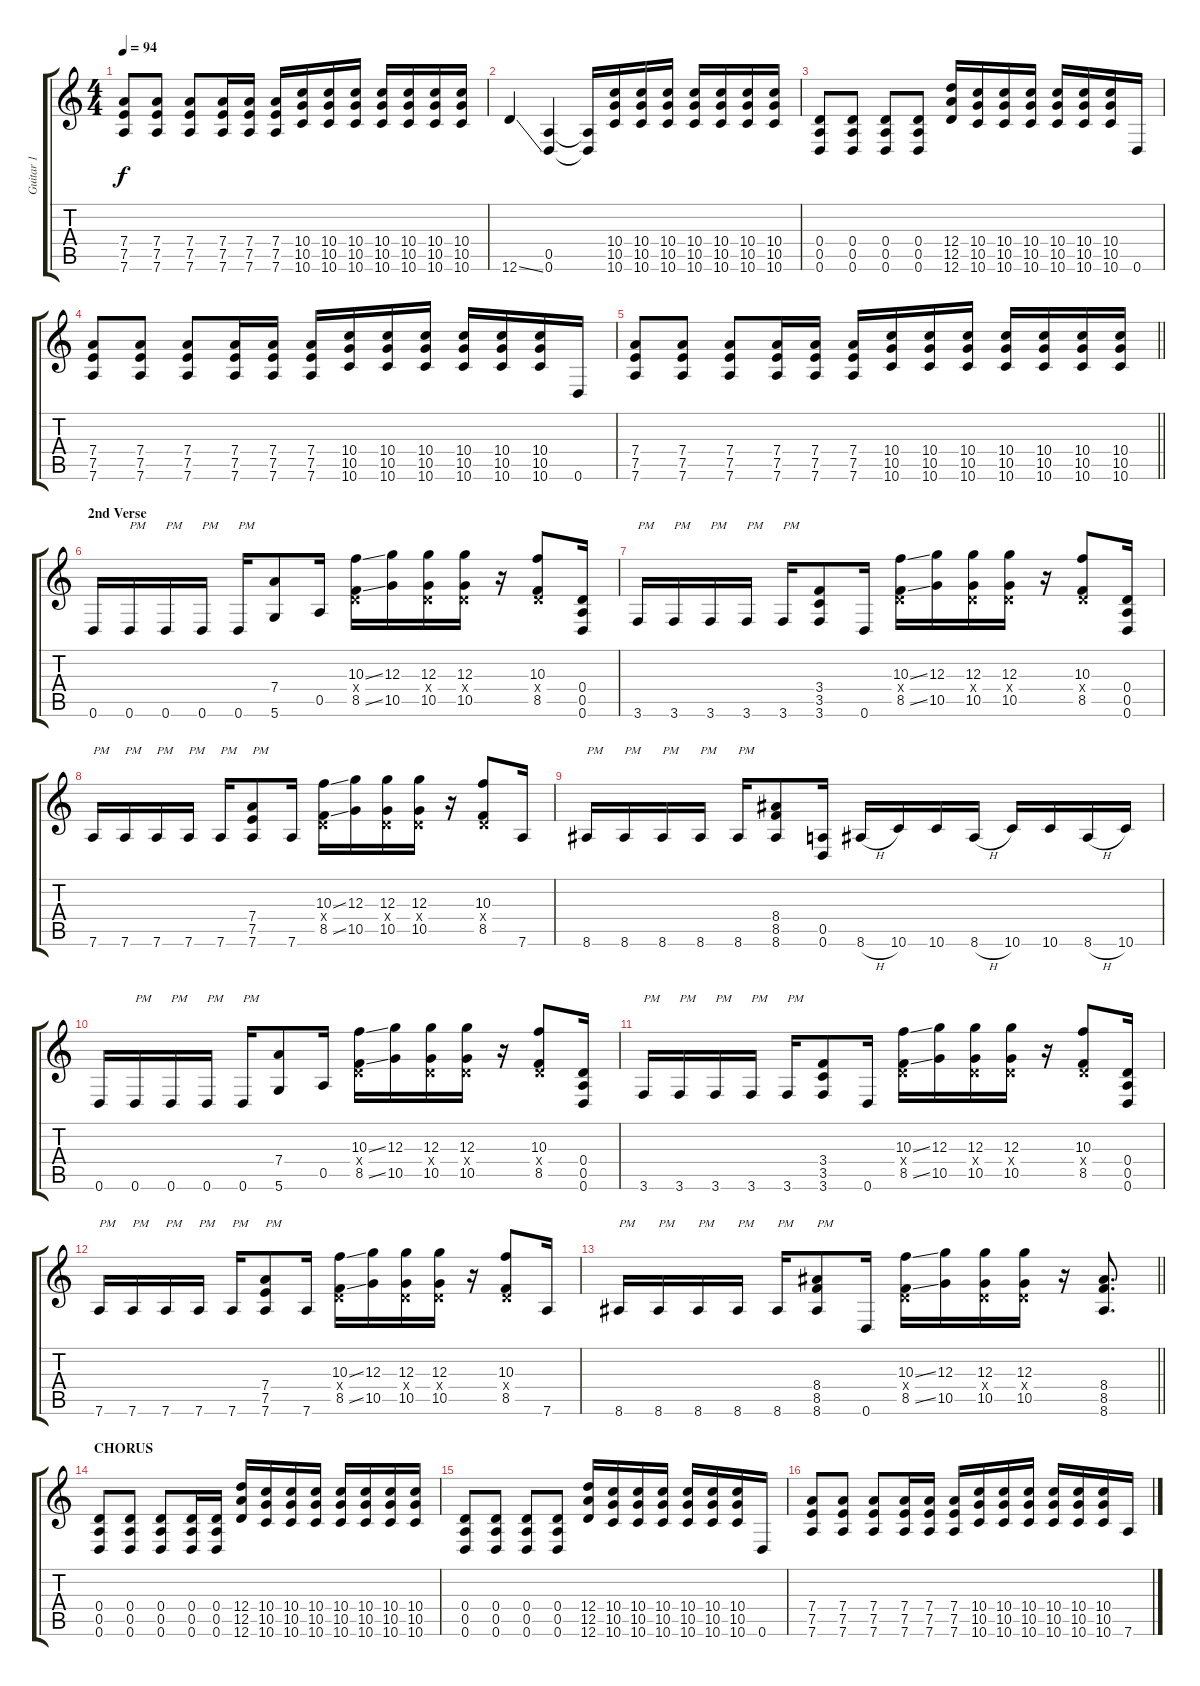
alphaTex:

\track ("Guitar 1" "Guitar 1") {instrument distortionguitar}
\staff {score tabs}
\tuning (E4 B3 G3 D3 A2 D2) {hide}
\ts (4 4)
\tempo 94
\clef g2
\ks c
(7.4 7.5 7.6).8{dy f} (7.4 7.5 7.6).8 (7.4 7.5 7.6).8 (7.4 7.5 7.6).16 (7.4 7.5 7.6).16 (7.4 7.5 7.6).16 (10.4 10.5 10.6).16 (10.4 10.5 10.6).16 (10.4 10.5 10.6).16 (10.4 10.5 10.6).16 (10.4 10.5 10.6).16 (10.4 10.5 10.6).16 (10.4 10.5 10.6).16 |
12.6{ss}.4 (0.5 0.6).4 (0.5{t} 0.6{t}).16 (10.4 10.5 10.6).16 (10.4 10.5 10.6).16 (10.4 10.5 10.6).16 (10.4 10.5 10.6).16 (10.4 10.5 10.6).16 (10.4 10.5 10.6).16 (10.4 10.5 10.6).16 |
(0.4 0.5 0.6).8 (0.4 0.5 0.6).8 (0.4 0.5 0.6).8 (0.4 0.5 0.6).8 (12.4 12.5 12.6).16 (10.4 10.5 10.6).16 (10.4 10.5 10.6).16 (10.4 10.5 10.6).16 (10.4 10.5 10.6).16 (10.4 10.5 10.6).16 (10.4 10.5 10.6).16 0.6.16 |
(7.4 7.5 7.6).8 (7.4 7.5 7.6).8 (7.4 7.5 7.6).8 (7.4 7.5 7.6).16 (7.4 7.5 7.6).16 (7.4 7.5 7.6).16 (10.4 10.5 10.6).16 (10.4 10.5 10.6).16 (10.4 10.5 10.6).16 (10.4 10.5 10.6).16 (10.4 10.5 10.6).16 (10.4 10.5 10.6).16 0.6.16 |
\barLineRight lightlight
(7.4 7.5 7.6).8 (7.4 7.5 7.6).8 (7.4 7.5 7.6).8 (7.4 7.5 7.6).16 (7.4 7.5 7.6).16 (7.4 7.5 7.6).16 (10.4 10.5 10.6).16 (10.4 10.5 10.6).16 (10.4 10.5 10.6).16 (10.4 10.5 10.6).16 (10.4 10.5 10.6).16 (10.4 10.5 10.6).16 (10.4 10.5 10.6).16 |
\section ("" "2nd Verse")
0.6.16 0.6.16{txt "PM"} 0.6.16{txt "PM"} 0.6.16{txt "PM"} 0.6.16{txt "PM"} (7.4 5.6).8 0.5.16 (10.3{ss} 0.4{x} 8.5{ss}).16 (12.3 10.5).16 (12.3 0.4{x} 10.5).16 (12.3 0.4{x} 10.5).16 r.16 (10.3 0.4{x} 8.5).8 (0.4 0.5 0.6).16 |
3.6.16{txt "PM"} 3.6.16{txt "PM"} 3.6.16{txt "PM"} 3.6.16{txt "PM"} 3.6.16{txt "PM"} (3.4 3.5 3.6).8 0.6.16 (10.3{ss} 0.4{x} 8.5{ss}).16 (12.3 10.5).16 (12.3 0.4{x} 10.5).16 (12.3 0.4{x} 10.5).16 r.16 (10.3 0.4{x} 8.5).8 (0.4 0.5 0.6).16 |
7.6.16{txt "PM"} 7.6.16{txt "PM"} 7.6.16{txt "PM"} 7.6.16{txt "PM"} 7.6.16{txt "PM"} (7.4 7.5 7.6).8{txt "PM"} 7.6.16 (10.3{ss} 0.4{x} 8.5{ss}).16 (12.3 10.5).16 (12.3 0.4{x} 10.5).16 (12.3 0.4{x} 10.5).16 r.16 (10.3 0.4{x} 8.5).8 7.6.16 |
8.6.16{txt "PM"} 8.6.16{txt "PM"} 8.6.16{txt "PM"} 8.6.16{txt "PM"} 8.6.16{txt "PM"} (8.4 8.5 8.6).8 (0.5 0.6).16 8.6{h}.16 10.6.16 10.6.16 8.6{h}.16 10.6.16 10.6.16 8.6{h}.16 10.6.16 |
0.6.16 0.6.16{txt "PM"} 0.6.16{txt "PM"} 0.6.16{txt "PM"} 0.6.16{txt "PM"} (7.4 5.6).8 0.5.16 (10.3{ss} 0.4{x} 8.5{ss}).16 (12.3 10.5).16 (12.3 0.4{x} 10.5).16 (12.3 0.4{x} 10.5).16 r.16 (10.3 0.4{x} 8.5).8 (0.4 0.5 0.6).16 |
3.6.16{txt "PM"} 3.6.16{txt "PM"} 3.6.16{txt "PM"} 3.6.16{txt "PM"} 3.6.16{txt "PM"} (3.4 3.5 3.6).8 0.6.16 (10.3{ss} 0.4{x} 8.5{ss}).16 (12.3 10.5).16 (12.3 0.4{x} 10.5).16 (12.3 0.4{x} 10.5).16 r.16 (10.3 0.4{x} 8.5).8 (0.4 0.5 0.6).16 |
7.6.16{txt "PM"} 7.6.16{txt "PM"} 7.6.16{txt "PM"} 7.6.16{txt "PM"} 7.6.16{txt "PM"} (7.4 7.5 7.6).8{txt "PM"} 7.6.16 (10.3{ss} 0.4{x} 8.5{ss}).16 (12.3 10.5).16 (12.3 0.4{x} 10.5).16 (12.3 0.4{x} 10.5).16 r.16 (10.3 0.4{x} 8.5).8 7.6.16 |
\barLineRight lightlight
8.6.16{txt "PM"} 8.6.16{txt "PM"} 8.6.16{txt "PM"} 8.6.16{txt "PM"} 8.6.16{txt "PM"} (8.4 8.5 8.6).8{txt "PM"} 0.6.16 (10.3{ss} 0.4{x} 8.5{ss}).16 (12.3 10.5).16 (12.3 0.4{x} 10.5).16 (12.3 0.4{x} 10.5).16 r.16 (8.4 8.5 8.6).8{d} |
\section ("" "CHORUS")
(0.4 0.5 0.6).8 (0.4 0.5 0.6).8 (0.4 0.5 0.6).8 (0.4 0.5 0.6).16 (0.4 0.5 0.6).16 (12.4 12.5 12.6).16 (10.4 10.5 10.6).16 (10.4 10.5 10.6).16 (10.4 10.5 10.6).16 (10.4 10.5 10.6).16 (10.4 10.5 10.6).16 (10.4 10.5 10.6).16 (10.4 10.5 10.6).16 |
(0.4 0.5 0.6).8 (0.4 0.5 0.6).8 (0.4 0.5 0.6).8 (0.4 0.5 0.6).8 (12.4 12.5 12.6).16 (10.4 10.5 10.6).16 (10.4 10.5 10.6).16 (10.4 10.5 10.6).16 (10.4 10.5 10.6).16 (10.4 10.5 10.6).16 (10.4 10.5 10.6).16 0.6.16 |
(7.4 7.5 7.6).8 (7.4 7.5 7.6).8 (7.4 7.5 7.6).8 (7.4 7.5 7.6).16 (7.4 7.5 7.6).16 (7.4 7.5 7.6).16 (10.4 10.5 10.6).16 (10.4 10.5 10.6).16 (10.4 10.5 10.6).16 (10.4 10.5 10.6).16 (10.4 10.5 10.6).16 (10.4 10.5 10.6).16 7.6.16
